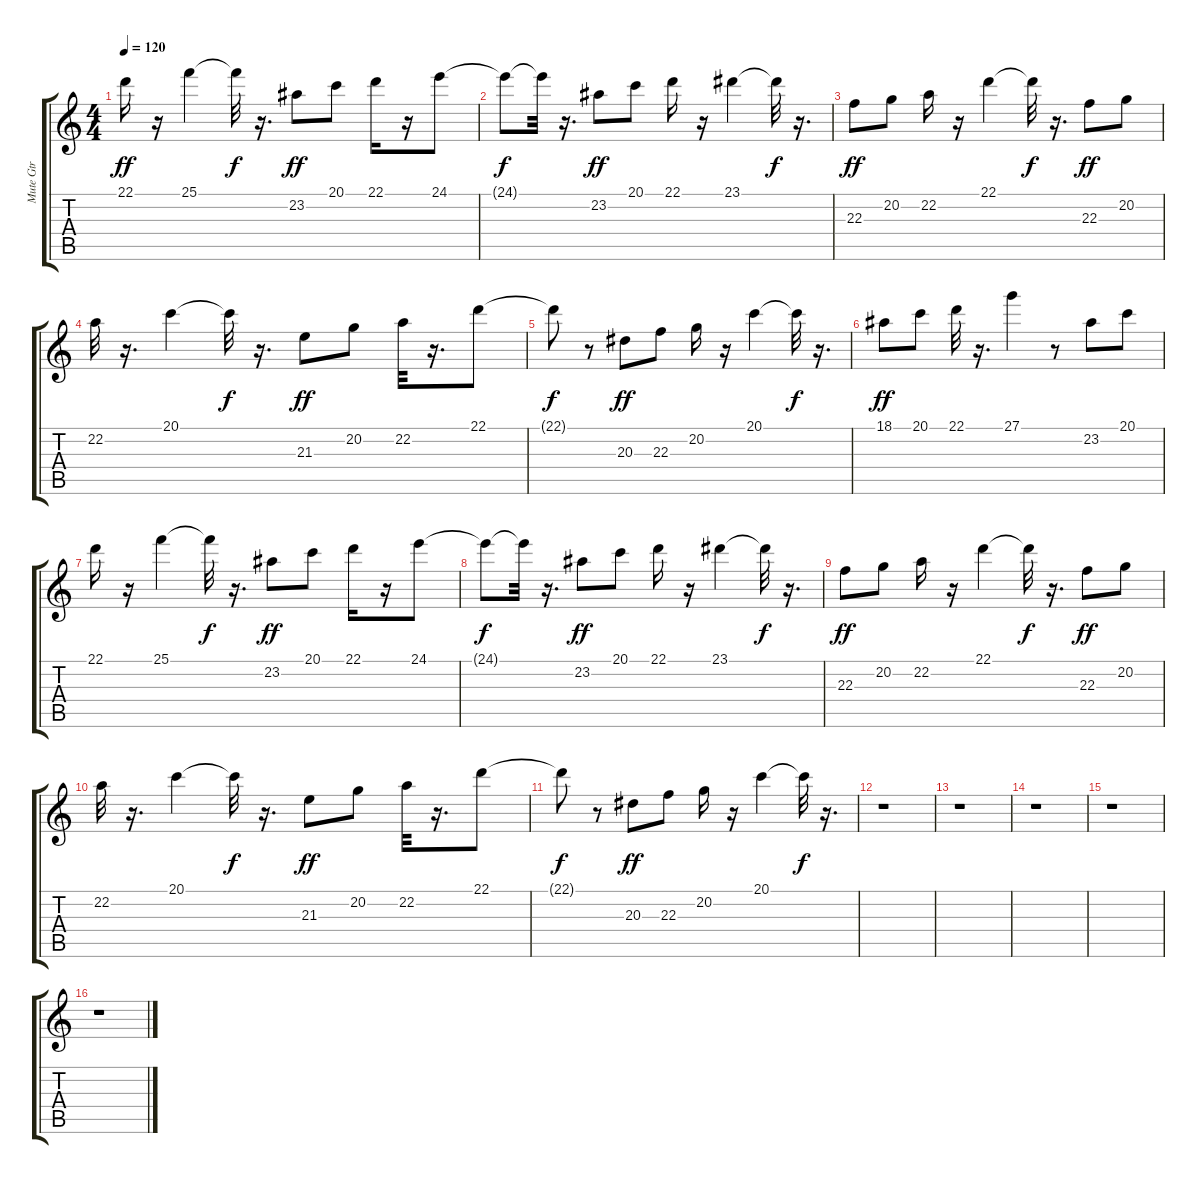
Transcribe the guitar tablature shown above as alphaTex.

\track ("Mute Gtr" "Mute Gtr") {instrument synthbrass1}
\staff {score tabs}
\tuning (E4 B3 G3 D3 A2 E2) {hide}
\ts (4 4)
\tempo 120
\clef g2
\ks c
22.1.16{dy ff} r.16 25.1.4 25.1{t}.32{dy f} r.16{d} 23.2.8{dy ff} 20.1.8 22.1.16 r.16 24.1.8 |
24.1{t}.8{dy f} 24.1{t}.32 r.16{d} 23.2.8{dy ff} 20.1.8 22.1.16 r.16 23.1.4 23.1{t}.32{dy f} r.16{d} |
22.3.8{dy ff} 20.2.8 22.2.16 r.16 22.1.4 22.1{t}.32{dy f} r.16{d} 22.3.8{dy ff} 20.2.8 |
22.2.32 r.16{d} 20.1.4 20.1{t}.32{dy f} r.16{d} 21.3.8{dy ff} 20.2.8 22.2.32 r.16{d} 22.1.8 |
22.1{t}.8{dy f} r.8 20.3.8{dy ff} 22.3.8 20.2.16 r.16 20.1.4 20.1{t}.32{dy f} r.16{d} |
18.1.8{dy ff} 20.1.8 22.1.32 r.16{d} 27.1.4 r.8 23.2.8 20.1.8 |
22.1.16 r.16 25.1.4 25.1{t}.32{dy f} r.16{d} 23.2.8{dy ff} 20.1.8 22.1.16 r.16 24.1.8 |
24.1{t}.8{dy f} 24.1{t}.32 r.16{d} 23.2.8{dy ff} 20.1.8 22.1.16 r.16 23.1.4 23.1{t}.32{dy f} r.16{d} |
22.3.8{dy ff} 20.2.8 22.2.16 r.16 22.1.4 22.1{t}.32{dy f} r.16{d} 22.3.8{dy ff} 20.2.8 |
22.2.32 r.16{d} 20.1.4 20.1{t}.32{dy f} r.16{d} 21.3.8{dy ff} 20.2.8 22.2.32 r.16{d} 22.1.8 |
22.1{t}.8{dy f} r.8 20.3.8{dy ff} 22.3.8 20.2.16 r.16 20.1.4 20.1{t}.32{dy f} r.16{d} |
r.1 |
r.1 |
r.1 |
r.1 |
r.1
